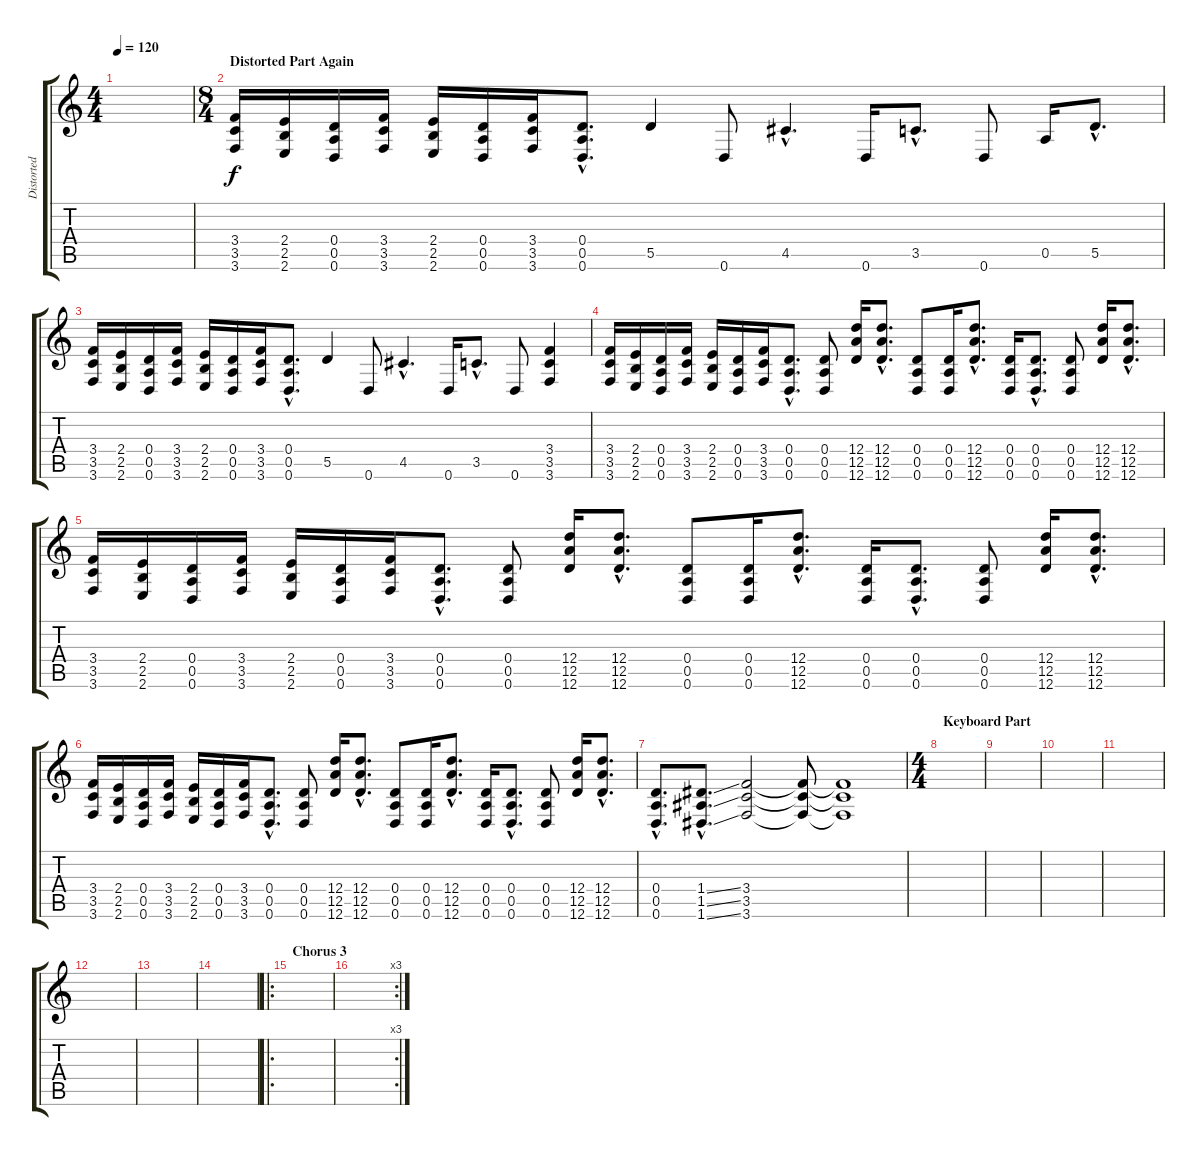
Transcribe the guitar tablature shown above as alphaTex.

\track ("Distorted Guitar" "Distorted ") {instrument distortionguitar}
\staff {score tabs}
\tuning (E4 B3 G3 D3 A2 D2) {hide}
\ts (4 4)
\tempo 120
\clef g2
\ks c
|
\ts (8 4)
\section ("" "Distorted Part Again")
(3.4 3.5 3.6).16 (2.4 2.5 2.6).16 (0.4 0.5 0.6).16 (3.4 3.5 3.6).16 (2.4 2.5 2.6).16 (0.4 0.5 0.6).16 (3.4 3.5 3.6).16 (0.4{hac} 0.5{hac} 0.6{hac}).8{d} 5.5.4 0.6.8 4.5{hac}.4{d} 0.6.16 3.5{hac}.8{d} 0.6.8 0.5.16 5.5{hac}.8{d} |
(3.4 3.5 3.6).16 (2.4 2.5 2.6).16 (0.4 0.5 0.6).16 (3.4 3.5 3.6).16 (2.4 2.5 2.6).16 (0.4 0.5 0.6).16 (3.4 3.5 3.6).16 (0.4{hac} 0.5{hac} 0.6{hac}).8{d} 5.5.4 0.6.8 4.5{hac}.4{d} 0.6.16 3.5{hac}.8{d} 0.6.8 (3.4 3.5 3.6).4 |
(3.4 3.5 3.6).16 (2.4 2.5 2.6).16 (0.4 0.5 0.6).16 (3.4 3.5 3.6).16 (2.4 2.5 2.6).16 (0.4 0.5 0.6).16 (3.4 3.5 3.6).16 (0.4{hac} 0.5{hac} 0.6{hac}).8{d} (0.4 0.5 0.6).8 (12.4 12.5 12.6).16 (12.4{hac} 12.5{hac} 12.6{hac}).8{d} (0.4 0.5 0.6).8 (0.4 0.5 0.6).16 (12.4{hac} 12.5{hac} 12.6{hac}).8{d} (0.4 0.5 0.6).16 (0.4{hac} 0.5{hac} 0.6{hac}).8{d} (0.4 0.5 0.6).8 (12.4 12.5 12.6).16 (12.4{hac} 12.5{hac} 12.6{hac}).8{d} |
(3.4 3.5 3.6).16 (2.4 2.5 2.6).16 (0.4 0.5 0.6).16 (3.4 3.5 3.6).16 (2.4 2.5 2.6).16 (0.4 0.5 0.6).16 (3.4 3.5 3.6).16 (0.4{hac} 0.5{hac} 0.6{hac}).8{d} (0.4 0.5 0.6).8 (12.4 12.5 12.6).16 (12.4{hac} 12.5{hac} 12.6{hac}).8{d} (0.4 0.5 0.6).8 (0.4 0.5 0.6).16 (12.4{hac} 12.5{hac} 12.6{hac}).8{d} (0.4 0.5 0.6).16 (0.4{hac} 0.5{hac} 0.6{hac}).8{d} (0.4 0.5 0.6).8 (12.4 12.5 12.6).16 (12.4{hac} 12.5{hac} 12.6{hac}).8{d} |
(3.4 3.5 3.6).16 (2.4 2.5 2.6).16 (0.4 0.5 0.6).16 (3.4 3.5 3.6).16 (2.4 2.5 2.6).16 (0.4 0.5 0.6).16 (3.4 3.5 3.6).16 (0.4{hac} 0.5{hac} 0.6{hac}).8{d} (0.4 0.5 0.6).8 (12.4 12.5 12.6).16 (12.4{hac} 12.5{hac} 12.6{hac}).8{d} (0.4 0.5 0.6).8 (0.4 0.5 0.6).16 (12.4{hac} 12.5{hac} 12.6{hac}).8{d} (0.4 0.5 0.6).16 (0.4{hac} 0.5{hac} 0.6{hac}).8{d} (0.4 0.5 0.6).8 (12.4 12.5 12.6).16 (12.4{hac} 12.5{hac} 12.6{hac}).8{d} |
(0.4{hac} 0.5{hac} 0.6{hac}).8{d} (1.4{ss hac} 1.5{ss hac} 1.6{ss hac}).8{d} (3.4 3.5 3.6).2 (3.4{t} 3.5{t} 3.6{t}).8 (3.4{t} 3.5{t} 3.6{t}).1 |
\ts (4 4)
\section ("" "Keyboard Part")
|
|
|
|
|
|
|
\ro
\section ("" "Chorus 3")
|
\rc 3
